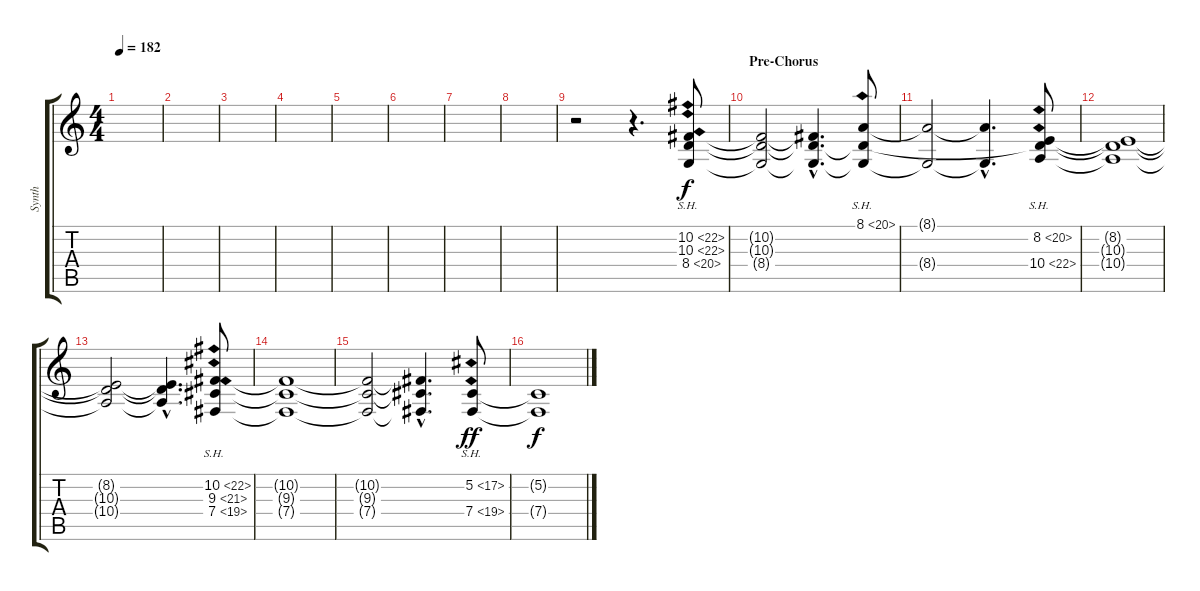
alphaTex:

\track ("Synth" "Synth") {instrument synthstrings1}
\staff {score tabs}
\tuning (Db4 Ab3 E3 B2 Gb2 B1) {hide}
\ts (4 4)
\tempo 182
\clef g2
\ks c
|
|
|
|
|
|
|
|
r.2 r.4{d} (10.2{sh 12} 10.3{sh 12} 8.4{sh 12}).8 |
\section ("" "Pre-Chorus")
(10.2{t} 10.3{t} 8.4{t}).2 (10.2{hac t} 10.3{hac t} 8.4{hac t}).4{d} (8.1{sh 12} 10.3{t} 8.4{t}).8 |
(8.1{t} 8.4{t}).2 (8.1{hac t} 8.4{hac t}).4{d} (8.2{sh 12} 10.3{t} 10.4{sh 12}).8 |
(8.2{t} 10.3{t} 10.4{t}).1 |
(8.2{t} 10.3{t} 10.4{t}).2 (8.2{hac t} 10.3{hac t} 10.4{hac t}).4{d} (10.2{sh 12} 9.3{sh 12} 7.4{sh 12}).8 |
(10.2{t} 9.3{t} 7.4{t}).1 |
(10.2{t} 9.3{t} 7.4{t}).2 (10.2{hac t} 9.3{hac t} 7.4{hac t}).4{d} (5.2{sh 12} 7.4{sh 12}).8{dy ff} |
(5.2{t} 7.4{t}).1{dy f}
